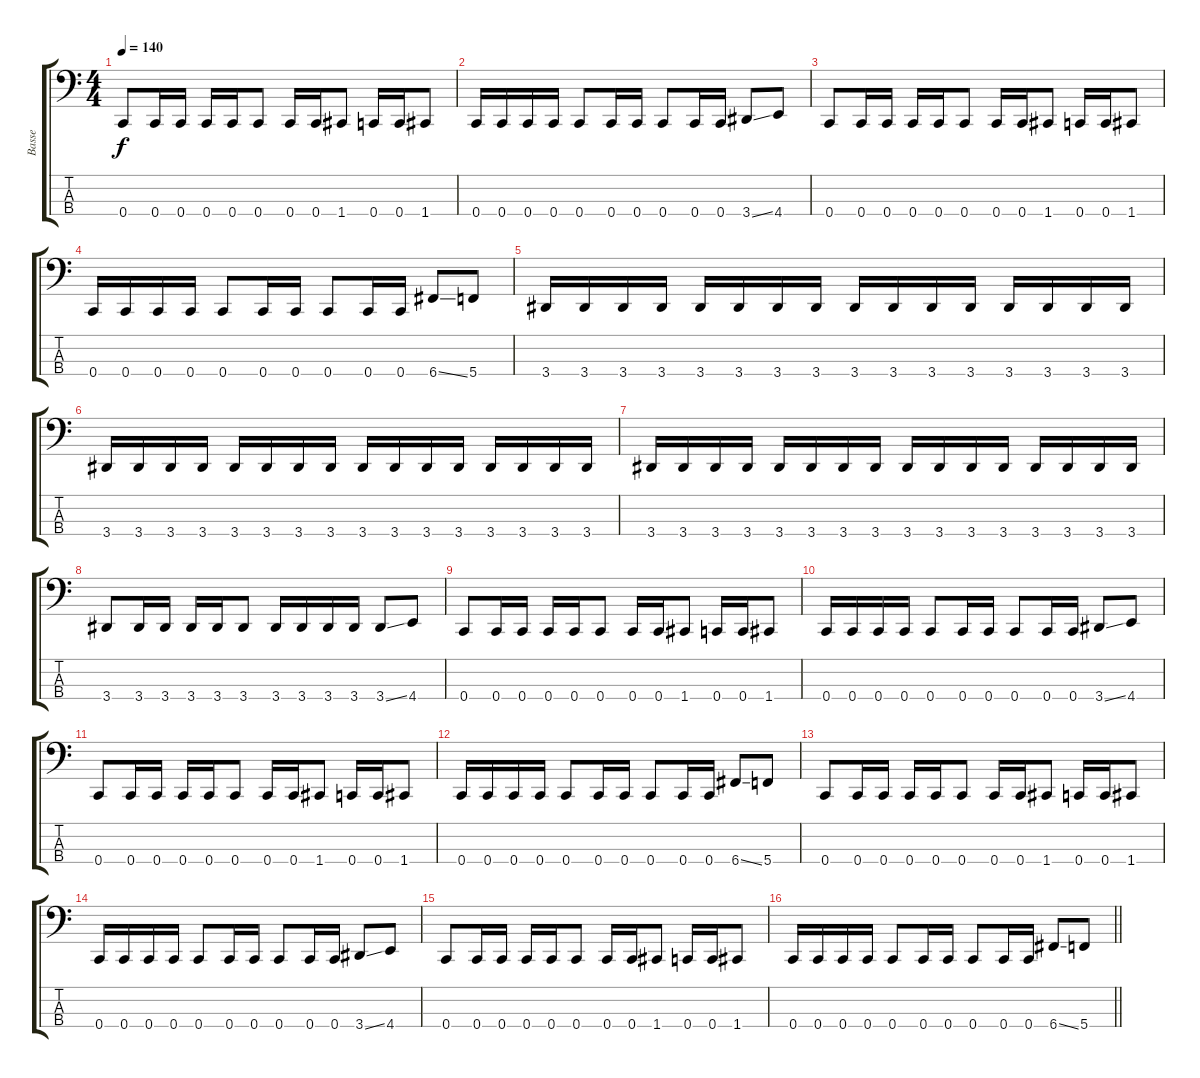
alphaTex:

\track ("Basse" "Basse") {instrument electricbasspick}
\staff {score tabs}
\tuning (Eb2 Bb1 F1 C1) {hide}
\ts (4 4)
\tempo 140
\clef f4
\ks c
0.4.8{dy f} 0.4.16 0.4.16 0.4.16 0.4.16 0.4.8 0.4.16 0.4.16 1.4.8 0.4.16 0.4.16 1.4.8 |
0.4.16 0.4.16 0.4.16 0.4.16 0.4.8 0.4.16 0.4.16 0.4.8 0.4.16 0.4.16 3.4{ss}.8 4.4.8 |
0.4.8 0.4.16 0.4.16 0.4.16 0.4.16 0.4.8 0.4.16 0.4.16 1.4.8 0.4.16 0.4.16 1.4.8 |
0.4.16 0.4.16 0.4.16 0.4.16 0.4.8 0.4.16 0.4.16 0.4.8 0.4.16 0.4.16 6.4{ss}.8 5.4.8 |
3.4.16 3.4.16 3.4.16 3.4.16 3.4.16 3.4.16 3.4.16 3.4.16 3.4.16 3.4.16 3.4.16 3.4.16 3.4.16 3.4.16 3.4.16 3.4.16 |
3.4.16 3.4.16 3.4.16 3.4.16 3.4.16 3.4.16 3.4.16 3.4.16 3.4.16 3.4.16 3.4.16 3.4.16 3.4.16 3.4.16 3.4.16 3.4.16 |
3.4.16 3.4.16 3.4.16 3.4.16 3.4.16 3.4.16 3.4.16 3.4.16 3.4.16 3.4.16 3.4.16 3.4.16 3.4.16 3.4.16 3.4.16 3.4.16 |
3.4.8 3.4.16 3.4.16 3.4.16 3.4.16 3.4.8 3.4.16 3.4.16 3.4.16 3.4.16 3.4{ss}.8 4.4.8 |
0.4.8 0.4.16 0.4.16 0.4.16 0.4.16 0.4.8 0.4.16 0.4.16 1.4.8 0.4.16 0.4.16 1.4.8 |
0.4.16 0.4.16 0.4.16 0.4.16 0.4.8 0.4.16 0.4.16 0.4.8 0.4.16 0.4.16 3.4{ss}.8 4.4.8 |
0.4.8 0.4.16 0.4.16 0.4.16 0.4.16 0.4.8 0.4.16 0.4.16 1.4.8 0.4.16 0.4.16 1.4.8 |
0.4.16 0.4.16 0.4.16 0.4.16 0.4.8 0.4.16 0.4.16 0.4.8 0.4.16 0.4.16 6.4{ss}.8 5.4.8 |
0.4.8 0.4.16 0.4.16 0.4.16 0.4.16 0.4.8 0.4.16 0.4.16 1.4.8 0.4.16 0.4.16 1.4.8 |
0.4.16 0.4.16 0.4.16 0.4.16 0.4.8 0.4.16 0.4.16 0.4.8 0.4.16 0.4.16 3.4{ss}.8 4.4.8 |
0.4.8 0.4.16 0.4.16 0.4.16 0.4.16 0.4.8 0.4.16 0.4.16 1.4.8 0.4.16 0.4.16 1.4.8 |
\barLineRight lightlight
0.4.16 0.4.16 0.4.16 0.4.16 0.4.8 0.4.16 0.4.16 0.4.8 0.4.16 0.4.16 6.4{ss}.8 5.4.8
